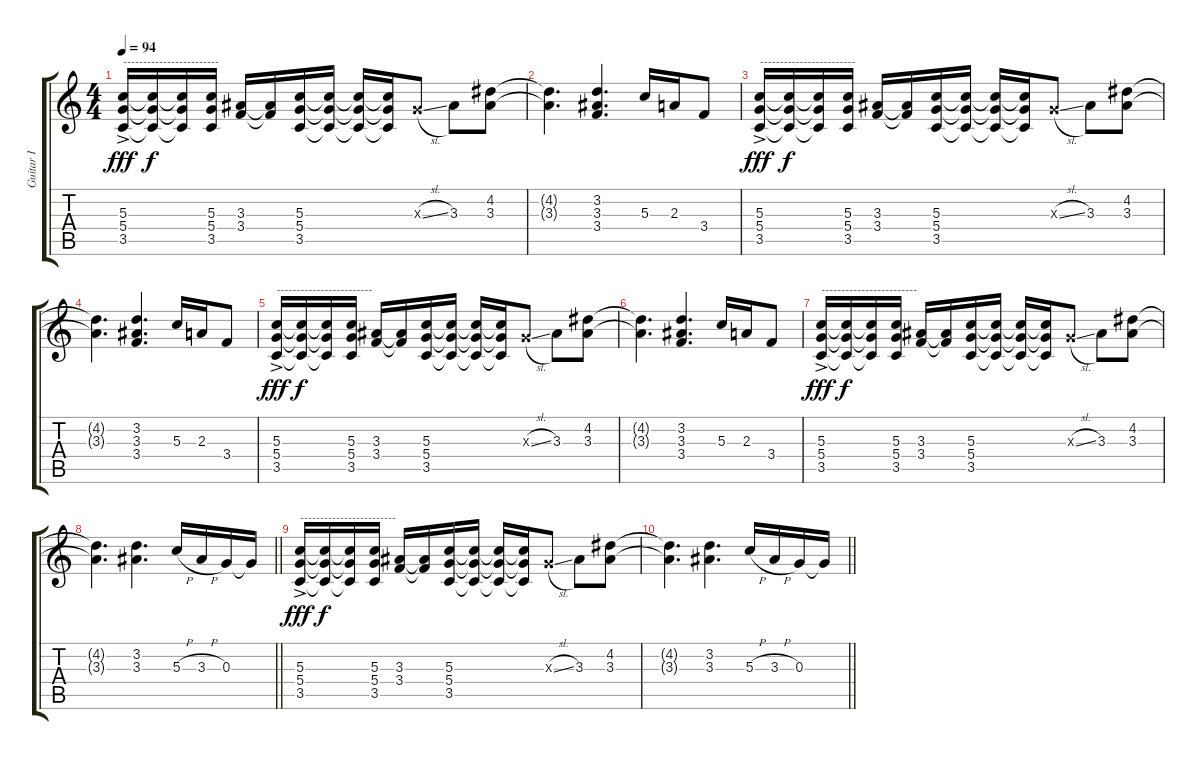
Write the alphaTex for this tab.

\track ("Guitar I" "Guitar I") {instrument overdrivenguitar}
\staff {score tabs}
\tuning (E4 B3 G3 D3 A2 E2) {hide}
\ts (4 4)
\tempo 94
\clef g2
\ks c
(5.3{ac} 5.4{ac} 3.5{ac}).16{txt "------------------------" dy fff} (5.3{t} 5.4{t} 3.5{t}).16{dy f} (5.3{t} 5.4{t} 3.5{t}).16 (5.3 5.4 3.5).16 (3.3 3.4).16 (3.3{t} 3.4{t}).16 (5.3 5.4 3.5).16 (5.3{t} 5.4{t} 3.5{t}).16 (5.3{t} 5.4{t} 3.5{t}).16 (5.3{t} 5.4{t} 3.5{t}).16 0.3{sl x}.8 3.3.8 (4.2 3.3).8 |
(4.2{t} 3.3{t}).4{d} (3.2 3.3 3.4).4{d} 5.3.16 2.3.16 3.4.8 |
(5.3{ac} 5.4{ac} 3.5{ac}).16{txt "------------------------" dy fff} (5.3{t} 5.4{t} 3.5{t}).16{dy f} (5.3{t} 5.4{t} 3.5{t}).16 (5.3 5.4 3.5).16 (3.3 3.4).16 (3.3{t} 3.4{t}).16 (5.3 5.4 3.5).16 (5.3{t} 5.4{t} 3.5{t}).16 (5.3{t} 5.4{t} 3.5{t}).16 (5.3{t} 5.4{t} 3.5{t}).16 0.3{sl x}.8 3.3.8 (4.2 3.3).8 |
(4.2{t} 3.3{t}).4{d} (3.2 3.3 3.4).4{d} 5.3.16 2.3.16 3.4.8 |
(5.3{ac} 5.4{ac} 3.5{ac}).16{txt "------------------------" dy fff} (5.3{t} 5.4{t} 3.5{t}).16{dy f} (5.3{t} 5.4{t} 3.5{t}).16 (5.3 5.4 3.5).16 (3.3 3.4).16 (3.3{t} 3.4{t}).16 (5.3 5.4 3.5).16 (5.3{t} 5.4{t} 3.5{t}).16 (5.3{t} 5.4{t} 3.5{t}).16 (5.3{t} 5.4{t} 3.5{t}).16 0.3{sl x}.8 3.3.8 (4.2 3.3).8 |
(4.2{t} 3.3{t}).4{d} (3.2 3.3 3.4).4{d} 5.3.16 2.3.16 3.4.8 |
(5.3{ac} 5.4{ac} 3.5{ac}).16{txt "------------------------" dy fff} (5.3{t} 5.4{t} 3.5{t}).16{dy f} (5.3{t} 5.4{t} 3.5{t}).16 (5.3 5.4 3.5).16 (3.3 3.4).16 (3.3{t} 3.4{t}).16 (5.3 5.4 3.5).16 (5.3{t} 5.4{t} 3.5{t}).16 (5.3{t} 5.4{t} 3.5{t}).16 (5.3{t} 5.4{t} 3.5{t}).16 0.3{sl x}.8 3.3.8 (4.2 3.3).8 |
\barLineRight lightlight
(4.2{t} 3.3{t}).4{d} (3.2 3.3).4{d} 5.3{h}.16 3.3{h}.16 0.3.16 0.3{t}.16 |
(5.3{ac} 5.4{ac} 3.5{ac}).16{txt "------------------------" dy fff} (5.3{t} 5.4{t} 3.5{t}).16{dy f} (5.3{t} 5.4{t} 3.5{t}).16 (5.3 5.4 3.5).16 (3.3 3.4).16 (3.3{t} 3.4{t}).16 (5.3 5.4 3.5).16 (5.3{t} 5.4{t} 3.5{t}).16 (5.3{t} 5.4{t} 3.5{t}).16 (5.3{t} 5.4{t} 3.5{t}).16 0.3{sl x}.8 3.3.8 (4.2 3.3).8 |
\barLineRight lightlight
(4.2{t} 3.3{t}).4{d} (3.2 3.3).4{d} 5.3{h}.16 3.3{h}.16 0.3.16 0.3{t}.16
